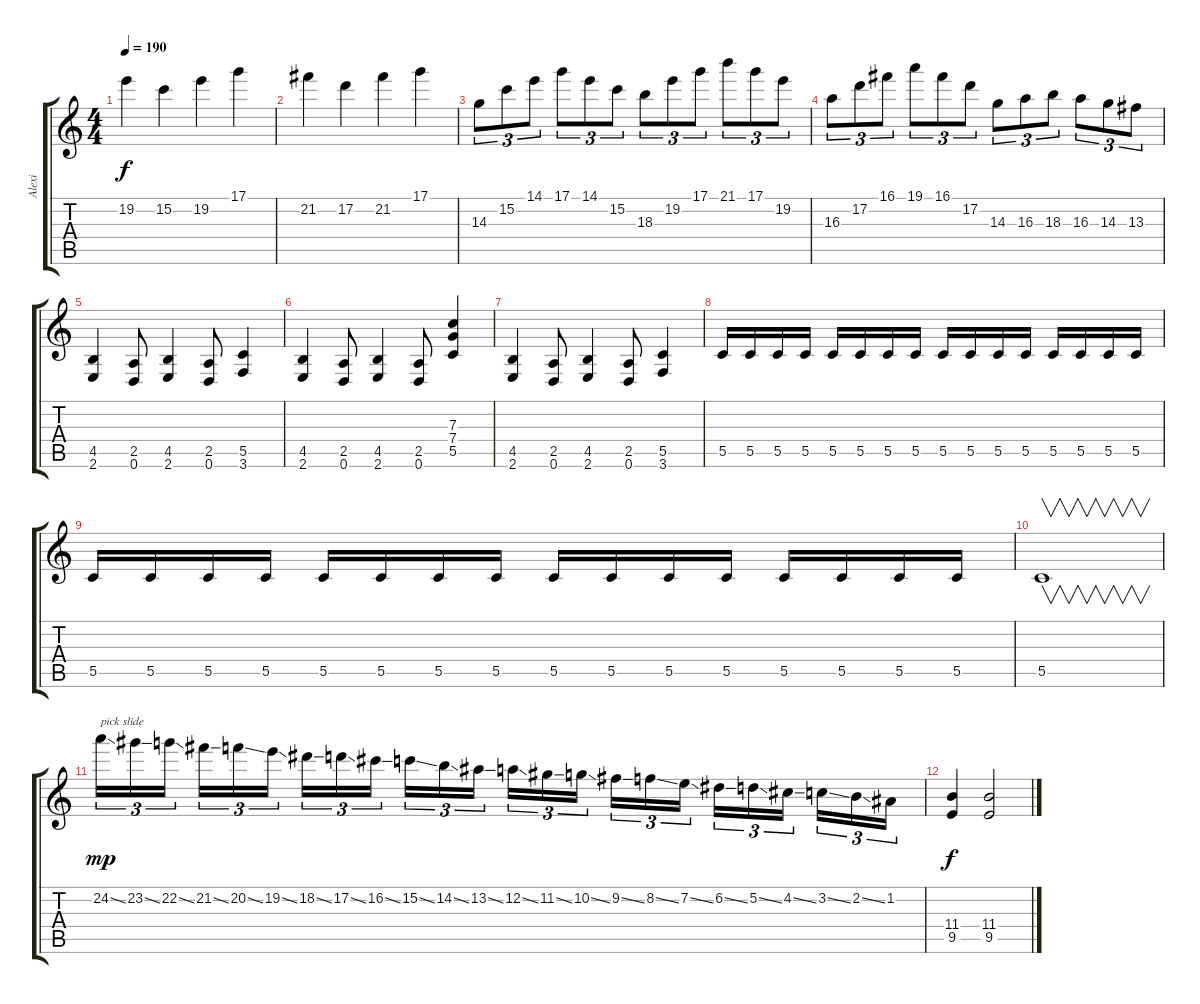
\track ("Alexi" "Alexi") {instrument distortionguitar}
\staff {score tabs}
\tuning (D4 A3 F3 C3 G2 D2) {hide}
\ts (4 4)
\tempo 190
\clef g2
\ks c
19.2.4{dy f} 15.2.4 19.2.4 17.1.4 |
21.2.4 17.2.4 21.2.4 17.1.4 |
14.3.8{tu (3 2)} 15.2.8{tu (3 2)} 14.1.8{tu (3 2)} 17.1.8{tu (3 2)} 14.1.8{tu (3 2)} 15.2.8{tu (3 2)} 18.3.8{tu (3 2)} 19.2.8{tu (3 2)} 17.1.8{tu (3 2)} 21.1.8{tu (3 2)} 17.1.8{tu (3 2)} 19.2.8{tu (3 2)} |
16.3.8{tu (3 2)} 17.2.8{tu (3 2)} 16.1.8{tu (3 2)} 19.1.8{tu (3 2)} 16.1.8{tu (3 2)} 17.2.8{tu (3 2)} 14.3.8{tu (3 2)} 16.3.8{tu (3 2)} 18.3.8{tu (3 2)} 16.3.8{tu (3 2)} 14.3.8{tu (3 2)} 13.3.8{tu (3 2)} |
(4.5 2.6).4 (2.5 0.6).8 (4.5 2.6).4 (2.5 0.6).8 (5.5 3.6).4 |
(4.5 2.6).4 (2.5 0.6).8 (4.5 2.6).4 (2.5 0.6).8 (7.3 7.4 5.5).4 |
(4.5 2.6).4 (2.5 0.6).8 (4.5 2.6).4 (2.5 0.6).8 (5.5 3.6).4 |
5.5.16 5.5.16 5.5.16 5.5.16 5.5.16 5.5.16 5.5.16 5.5.16 5.5.16 5.5.16 5.5.16 5.5.16 5.5.16 5.5.16 5.5.16 5.5.16 |
5.5.16 5.5.16 5.5.16 5.5.16 5.5.16 5.5.16 5.5.16 5.5.16 5.5.16 5.5.16 5.5.16 5.5.16 5.5.16 5.5.16 5.5.16 5.5.16 |
5.5.1{v} |
24.2{ss}.16{tu (3 2) txt "pick slide" dy mp} 23.2{ss}.16{tu (3 2)} 22.2{ss}.16{tu (3 2)} 21.2{ss}.16{tu (3 2)} 20.2{ss}.16{tu (3 2)} 19.2{ss}.16{tu (3 2)} 18.2{ss}.16{tu (3 2)} 17.2{ss}.16{tu (3 2)} 16.2{ss}.16{tu (3 2)} 15.2{ss}.16{tu (3 2)} 14.2{ss}.16{tu (3 2)} 13.2{ss}.16{tu (3 2)} 12.2{ss}.16{tu (3 2)} 11.2{ss}.16{tu (3 2)} 10.2{ss}.16{tu (3 2)} 9.2{ss}.16{tu (3 2)} 8.2{ss}.16{tu (3 2)} 7.2{ss}.16{tu (3 2)} 6.2{ss}.16{tu (3 2)} 5.2{ss}.16{tu (3 2)} 4.2{ss}.16{tu (3 2)} 3.2{ss}.16{tu (3 2)} 2.2{ss}.16{tu (3 2)} 1.2.16{tu (3 2)} |
(11.4 9.5).4{dy f} (11.4 9.5).2
